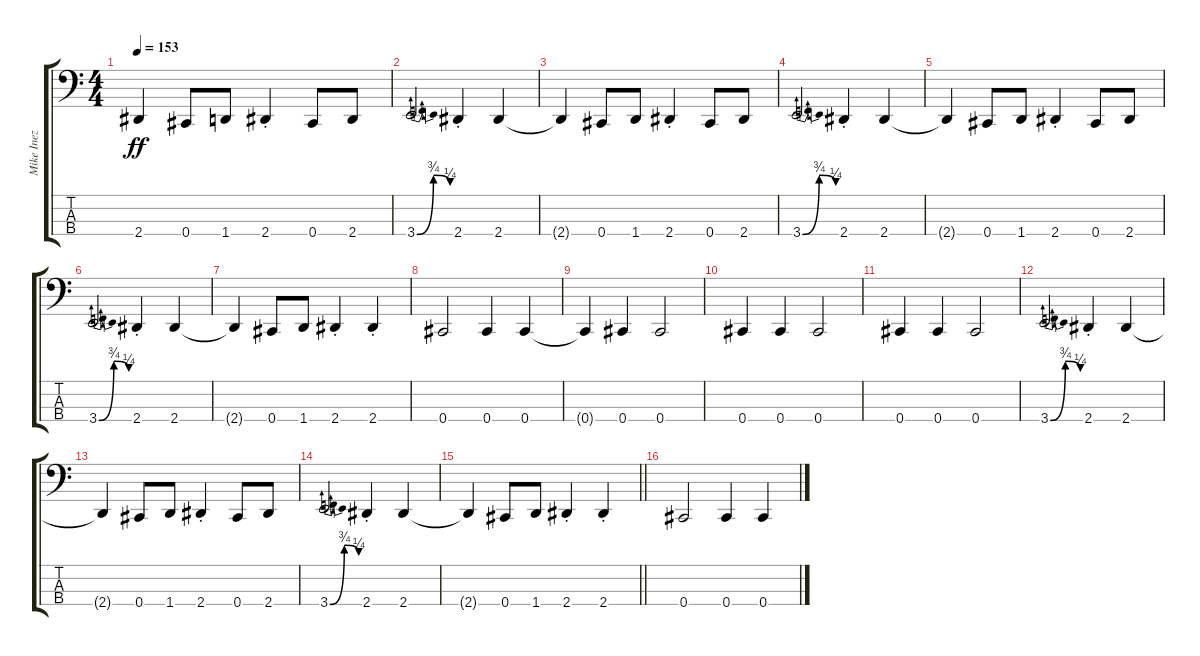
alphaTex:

\track ("Mike Inez - Bass" "Mike Inez ") {instrument electricbasspick}
\staff {score tabs}
\tuning (Gb2 Db2 Ab1 Db1) {hide}
\ts (4 4)
\tempo 153
\clef f4
\ks c
2.4{t}.4{dy ff} 0.4.8 1.4.8 2.4{st}.4 0.4.8 2.4.8 |
3.4{be (bendrelease 0 0 20 3 45 3 60 1)}.2 2.4{st}.4 2.4.4 |
2.4{t}.4 0.4.8 1.4.8 2.4{st}.4 0.4.8 2.4.8 |
3.4{be (bendrelease 0 0 20 3 45 3 60 1)}.2 2.4{st}.4 2.4.4 |
2.4{t}.4 0.4.8 1.4.8 2.4{st}.4 0.4.8 2.4.8 |
3.4{be (bendrelease 0 0 20 3 45 3 60 1)}.2 2.4{st}.4 2.4.4 |
2.4{t}.4 0.4.8 1.4.8 2.4{st}.4 2.4{st}.4 |
0.4.2 0.4.4 0.4.4 |
0.4{t}.4 0.4.4 0.4.2 |
0.4.4 0.4.4 0.4.2 |
0.4.4 0.4.4 0.4.2 |
3.4{be (bendrelease 0 0 20 3 45 3 60 1)}.2 2.4{st}.4 2.4.4 |
2.4{t}.4 0.4.8 1.4.8 2.4{st}.4 0.4.8 2.4.8 |
3.4{be (bendrelease 0 0 20 3 45 3 60 1)}.2 2.4{st}.4 2.4.4 |
\barLineRight lightlight
2.4{t}.4 0.4.8 1.4.8 2.4{st}.4 2.4{st}.4 |
0.4.2 0.4.4 0.4.4
